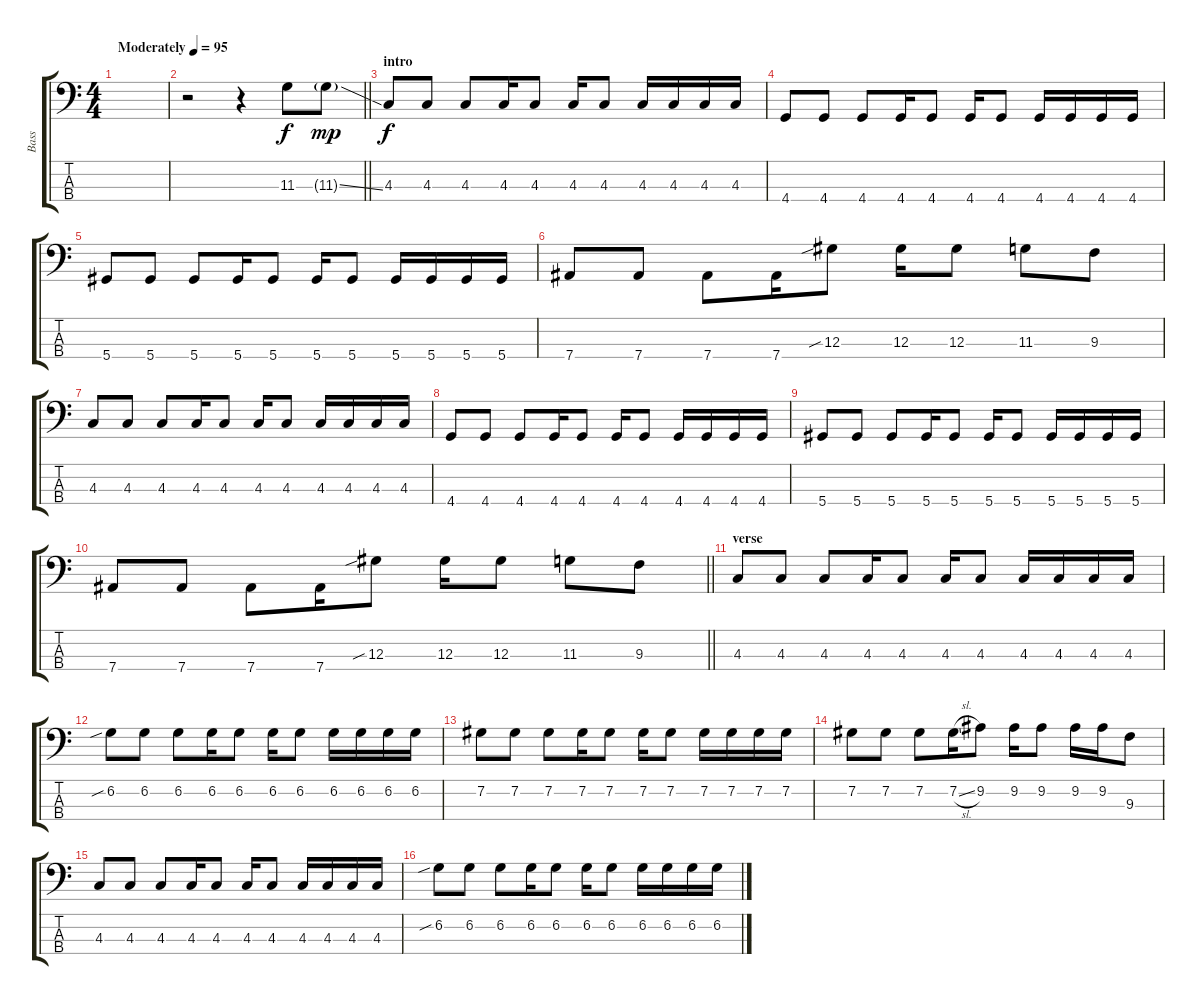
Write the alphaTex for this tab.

\track ("Bass" "Bass") {instrument electricbassfinger}
\staff {score tabs}
\tuning (Gb2 Db2 Ab1 Eb1) {hide}
\ts (4 4)
\tempo (95 "Moderately")
\clef f4
\ks c
|
\barLineRight lightlight
r.2 r.4 11.3.8 11.3{ss g}.8{dy mp} |
\section ("" "intro")
4.3.8{dy f} 4.3.8 4.3.8 4.3.16 4.3.8 4.3.16 4.3.8 4.3.16 4.3.16 4.3.16 4.3.16 |
4.4.8 4.4.8 4.4.8 4.4.16 4.4.8 4.4.16 4.4.8 4.4.16 4.4.16 4.4.16 4.4.16 |
5.4.8 5.4.8 5.4.8 5.4.16 5.4.8 5.4.16 5.4.8 5.4.16 5.4.16 5.4.16 5.4.16 |
7.4.8 7.4.8 7.4.8 7.4.16 12.3{sib}.8 12.3.16 12.3.8 11.3.8 9.3.8 |
4.3.8 4.3.8 4.3.8 4.3.16 4.3.8 4.3.16 4.3.8 4.3.16 4.3.16 4.3.16 4.3.16 |
4.4.8 4.4.8 4.4.8 4.4.16 4.4.8 4.4.16 4.4.8 4.4.16 4.4.16 4.4.16 4.4.16 |
5.4.8 5.4.8 5.4.8 5.4.16 5.4.8 5.4.16 5.4.8 5.4.16 5.4.16 5.4.16 5.4.16 |
\barLineRight lightlight
7.4.8 7.4.8 7.4.8 7.4.16 12.3{sib}.8 12.3.16 12.3.8 11.3.8 9.3.8 |
\section ("" "verse")
4.3.8 4.3.8 4.3.8 4.3.16 4.3.8 4.3.16 4.3.8 4.3.16 4.3.16 4.3.16 4.3.16 |
6.2{sib}.8 6.2.8 6.2.8 6.2.16 6.2.8 6.2.16 6.2.8 6.2.16 6.2.16 6.2.16 6.2.16 |
7.2.8 7.2.8 7.2.8 7.2.16 7.2.8 7.2.16 7.2.8 7.2.16 7.2.16 7.2.16 7.2.16 |
7.2.8 7.2.8 7.2.8 7.2{sl}.16 9.2.8 9.2.16 9.2.8 9.2.16 9.2.16 9.3.8 |
4.3.8 4.3.8 4.3.8 4.3.16 4.3.8 4.3.16 4.3.8 4.3.16 4.3.16 4.3.16 4.3.16 |
6.2{sib}.8 6.2.8 6.2.8 6.2.16 6.2.8 6.2.16 6.2.8 6.2.16 6.2.16 6.2.16 6.2.16
